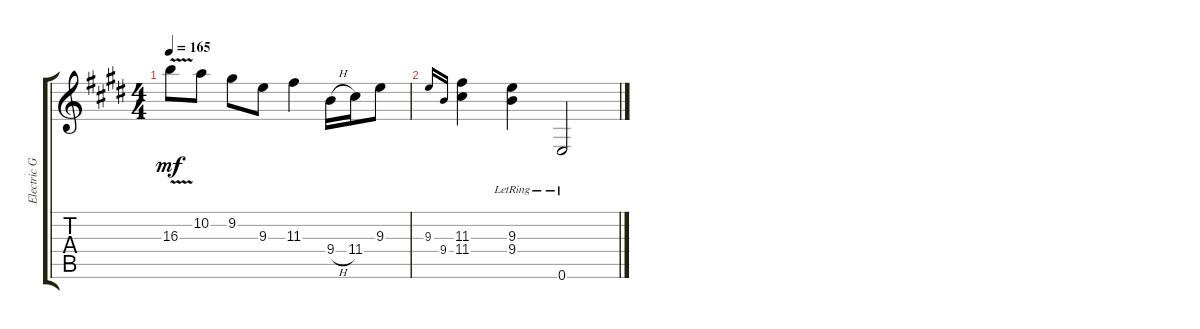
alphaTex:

\track ("Electric Guitar" "Electric G") {instrument distortionguitar}
\staff {score tabs}
\tuning (E4 B3 G3 D3 A2 E2) {hide}
\ts (4 4)
\tempo 165
\clef g2
\ks e
16.3{v t}.8{dy mf} 10.2.8 9.2.8 9.3.8 11.3.4 9.4{h}.16 11.4.16 9.3.8 |
9.3.16{gr onbeat} 9.4.16{gr onbeat} (11.3 11.4).4 (9.3{lr} 9.4{lr}).4 0.6{lr}.2
